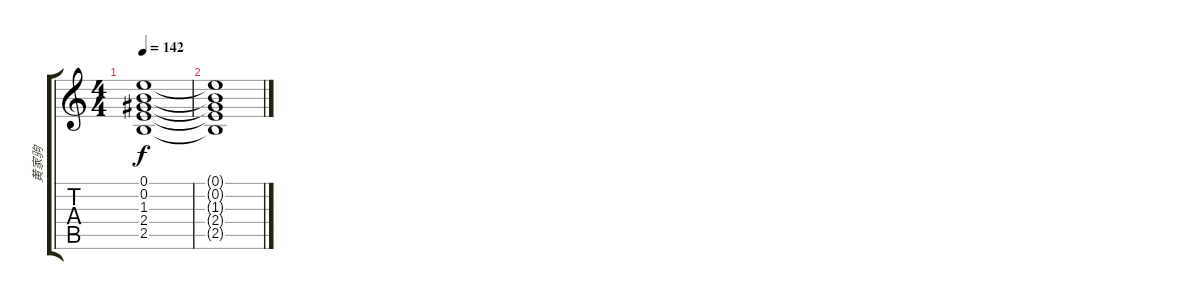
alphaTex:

\track ("黄家驹" "黄家驹") {instrument acousticguitarsteel}
\staff {score tabs}
\tuning (E4 B3 G3 D3 A2 E2) {hide}
\ts (4 4)
\tempo 142
\clef g2
\ks c
(0.1{t} 0.2{t} 1.3{t} 2.4{t} 2.5{t}).1{dy f} |
(0.1{t} 0.2{t} 1.3{t} 2.4{t} 2.5{t}).1
